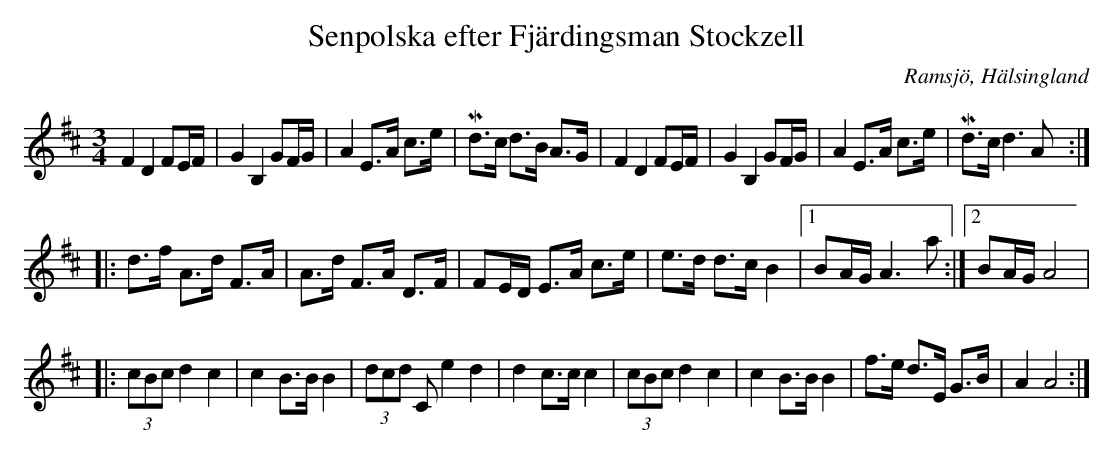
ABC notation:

X:1
T: Senpolska efter Fjärdingsman Stockzell
O: Ramsjö, Hälsingland
M:3/4
L:1/8
K:D
F2 D2 FE/F/|G2 B,2 GF/G/| A2 E>A c>e|Md>c d>B A>G|F2 D2 FE/F/|G2 B,2 GF/G/| A2 E>A c>e|Md>c d2>A2:|
|:d>f A>d F>A| A>d F>A D>F|FE/D/ E>A c>e|e>d d>c B2|1 BA/G/ A2>a2:|2 BA/G/ A4|
|:(3cBc d2 c2|c2 B>B B2|(3dcd Ce2 d2|d2 c>c c2|(3cBc d2 c2|c2 B>B B2|f>e d>E G>B|A2 A4:|
